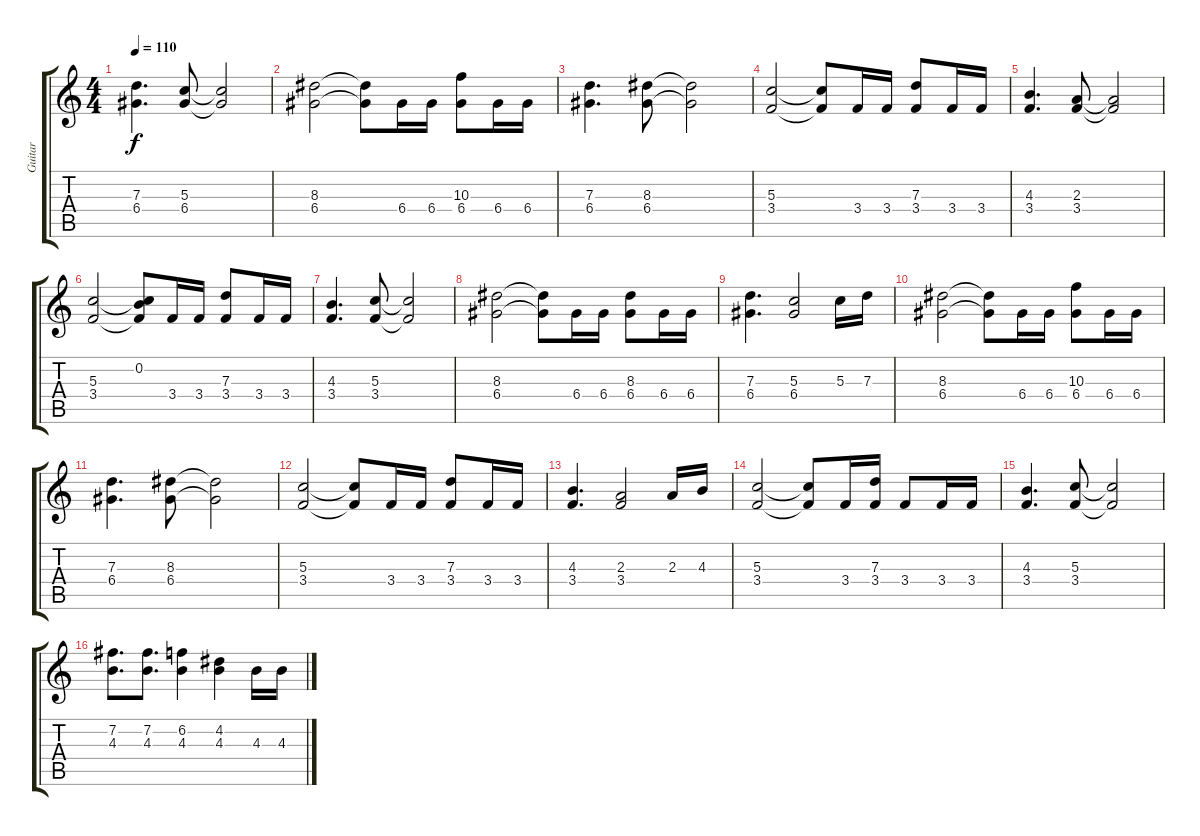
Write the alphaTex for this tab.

\track ("Guitar" "Guitar") {instrument distortionguitar}
\staff {score tabs}
\tuning (E4 B3 G3 D3 A2 E2) {hide}
\ts (4 4)
\tempo 110
\clef g2
\ks c
(7.3 6.4).4{d dy f} (5.3 6.4).8 (5.3{t} 6.4{t}).2 |
(8.3 6.4).2 (8.3{t} 6.4{t}).8 6.4.16 6.4.16 (10.3 6.4).8 6.4.16 6.4.16 |
(7.3 6.4).4{d} (8.3 6.4).8 (8.3{t} 6.4{t}).2 |
(5.3 3.4).2 (5.3{t} 3.4{t}).8 3.4.16 3.4.16 (7.3 3.4).8 3.4.16 3.4.16 |
(4.3 3.4).4{d} (2.3 3.4).8 (2.3{t} 3.4{t}).2 |
(5.3 3.4).2 (0.2 5.3{t} 3.4{t}).8 3.4.16 3.4.16 (7.3 3.4).8 3.4.16 3.4.16 |
(4.3 3.4).4{d} (5.3 3.4).8 (5.3{t} 3.4{t}).2 |
(8.3 6.4).2 (8.3{t} 6.4{t}).8 6.4.16 6.4.16 (8.3 6.4).8 6.4.16 6.4.16 |
(7.3 6.4).4{d} (5.3 6.4).2 5.3.16 7.3.16 |
(8.3 6.4).2 (8.3{t} 6.4{t}).8 6.4.16 6.4.16 (10.3 6.4).8 6.4.16 6.4.16 |
(7.3 6.4).4{d} (8.3 6.4).8 (8.3{t} 6.4{t}).2 |
(5.3 3.4).2 (5.3{t} 3.4{t}).8 3.4.16 3.4.16 (7.3 3.4).8 3.4.16 3.4.16 |
(4.3 3.4).4{d} (2.3 3.4).2 2.3.16 4.3.16 |
(5.3 3.4).2 (5.3{t} 3.4{t}).8 3.4.16 (7.3 3.4).16 3.4.8 3.4.16 3.4.16 |
(4.3 3.4).4{d} (5.3 3.4).8 (5.3{t} 3.4{t}).2 |
(7.2 4.3).8{d} (7.2 4.3).8{d} (6.2 4.3).4 (4.2 4.3).4 4.3.16 4.3.16
